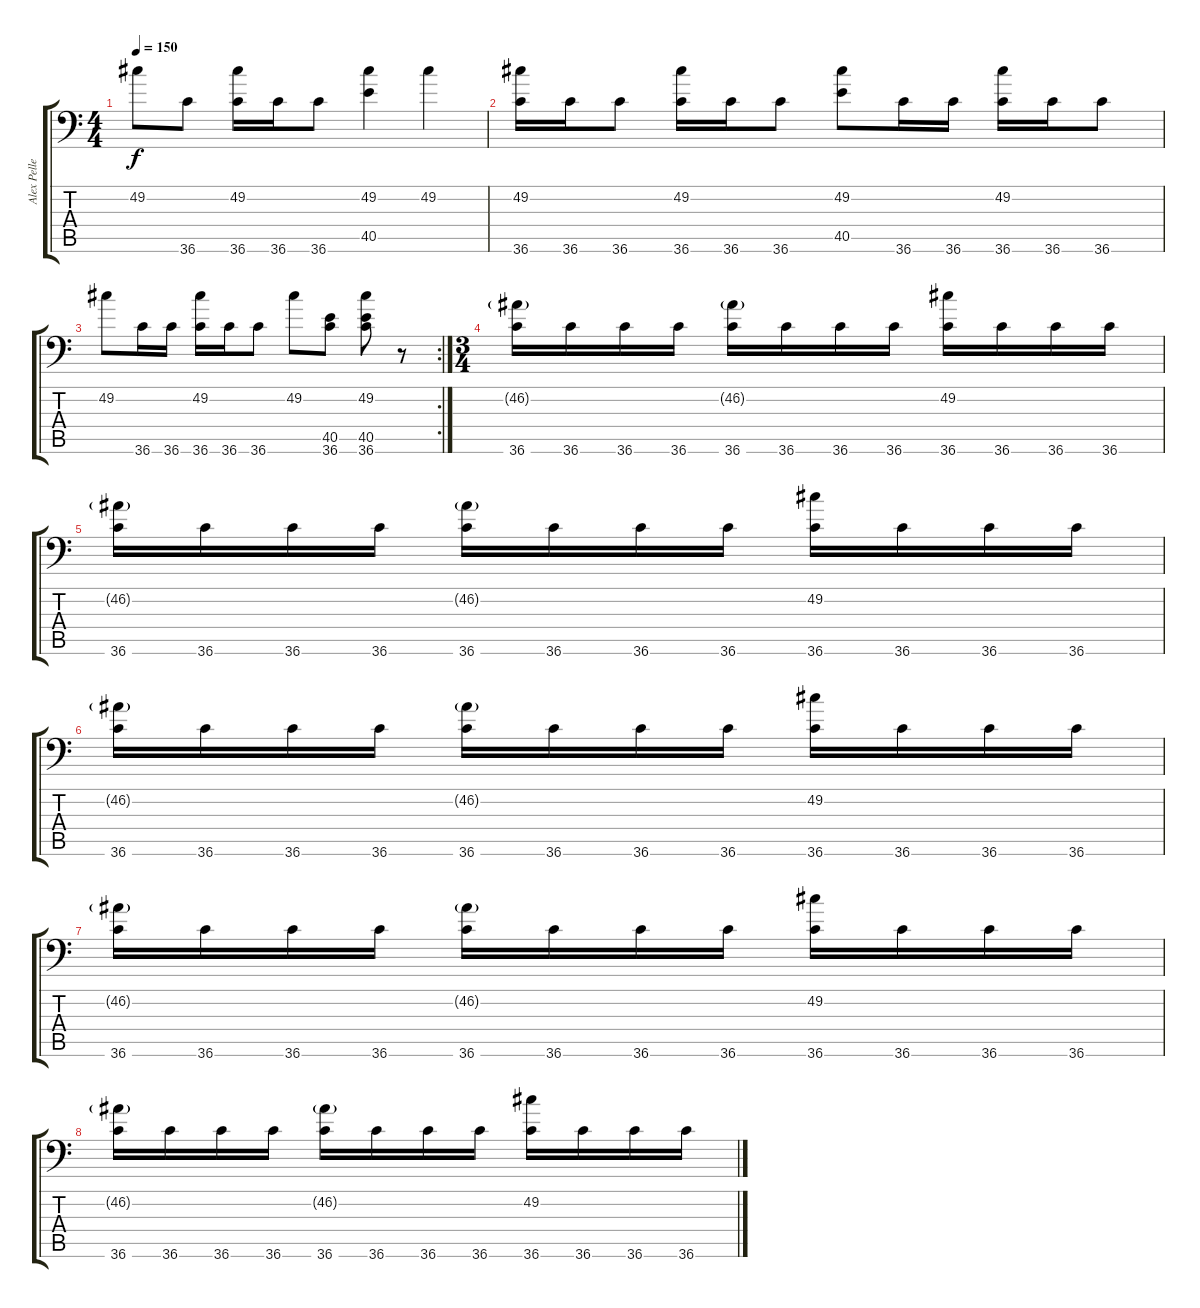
\track ("Alex Pelletier" "Alex Pelle") {instrument acousticgrandpiano}
\staff {score tabs}
\tuning (C-1 C-1 C-1 C-1 C-1 C-1) {hide}
\ts (4 4)
\tempo 150
\clef f4
\ks c
49.2.8{dy f} 36.6.8 (49.2 36.6).16 36.6.16 36.6.8 (49.2 40.5).4 49.2.4 |
(49.2 36.6).16 36.6.16 36.6.8 (49.2 36.6).16 36.6.16 36.6.8 (49.2 40.5).8 36.6.16 36.6.16 (49.2 36.6).16 36.6.16 36.6.8 |
\rc 2
49.2.8 36.6.16 36.6.16 (49.2 36.6).16 36.6.16 36.6.8 49.2.8 (40.5 36.6).8 (49.2 40.5 36.6).8 r.8 |
\ts (3 4)
(46.2{g} 36.6).16 36.6.16 36.6.16 36.6.16 (46.2{g} 36.6).16 36.6.16 36.6.16 36.6.16 (49.2 36.6).16 36.6.16 36.6.16 36.6.16 |
(46.2{g} 36.6).16 36.6.16 36.6.16 36.6.16 (46.2{g} 36.6).16 36.6.16 36.6.16 36.6.16 (49.2 36.6).16 36.6.16 36.6.16 36.6.16 |
(46.2{g} 36.6).16 36.6.16 36.6.16 36.6.16 (46.2{g} 36.6).16 36.6.16 36.6.16 36.6.16 (49.2 36.6).16 36.6.16 36.6.16 36.6.16 |
(46.2{g} 36.6).16 36.6.16 36.6.16 36.6.16 (46.2{g} 36.6).16 36.6.16 36.6.16 36.6.16 (49.2 36.6).16 36.6.16 36.6.16 36.6.16 |
(46.2{g} 36.6).16 36.6.16 36.6.16 36.6.16 (46.2{g} 36.6).16 36.6.16 36.6.16 36.6.16 (49.2 36.6).16 36.6.16 36.6.16 36.6.16
